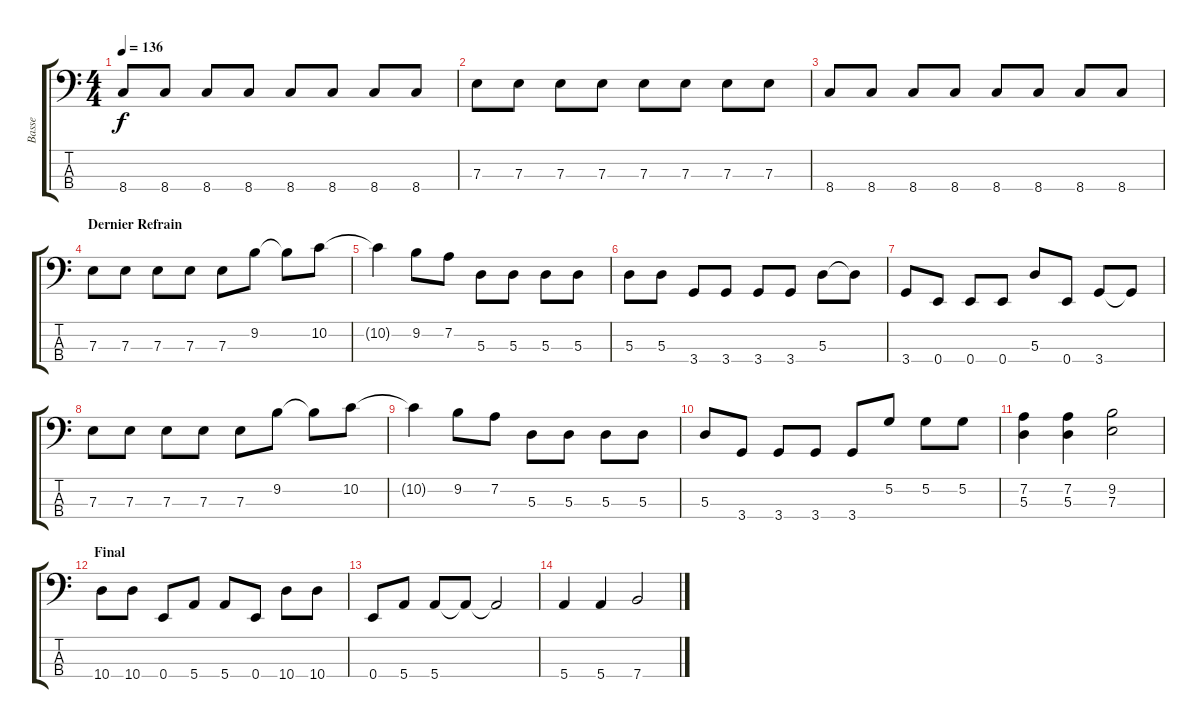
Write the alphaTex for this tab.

\track ("Basse" "Basse") {instrument electricbassfinger}
\staff {score tabs}
\tuning (G2 D2 A1 E1) {hide}
\ts (4 4)
\tempo 136
\clef f4
\ks c
8.4.8{dy f} 8.4.8 8.4.8 8.4.8 8.4.8 8.4.8 8.4.8 8.4.8 |
7.3.8 7.3.8 7.3.8 7.3.8 7.3.8 7.3.8 7.3.8 7.3.8 |
8.4.8 8.4.8 8.4.8 8.4.8 8.4.8 8.4.8 8.4.8 8.4.8 |
\section ("" "Dernier Refrain")
7.3.8 7.3.8 7.3.8 7.3.8 7.3.8 9.2.8 9.2{t}.8 10.2.8 |
10.2{t}.4 9.2.8 7.2.8 5.3.8 5.3.8 5.3.8 5.3.8 |
5.3.8 5.3.8 3.4.8 3.4.8 3.4.8 3.4.8 5.3.8 5.3{t}.8 |
3.4.8 0.4.8 0.4.8 0.4.8 5.3.8 0.4.8 3.4.8 3.4{t}.8 |
7.3.8 7.3.8 7.3.8 7.3.8 7.3.8 9.2.8 9.2{t}.8 10.2.8 |
10.2{t}.4 9.2.8 7.2.8 5.3.8 5.3.8 5.3.8 5.3.8 |
5.3.8 3.4.8 3.4.8 3.4.8 3.4.8 5.2.8 5.2.8 5.2.8 |
(7.2 5.3).4 (7.2 5.3).4 (9.2 7.3).2 |
\section ("" "Final")
10.4.8 10.4.8 0.4.8 5.4.8 5.4.8 0.4.8 10.4.8 10.4.8 |
0.4.8 5.4.8 5.4.8 5.4{t}.8 5.4{t}.2 |
5.4.4 5.4.4 7.4.2
